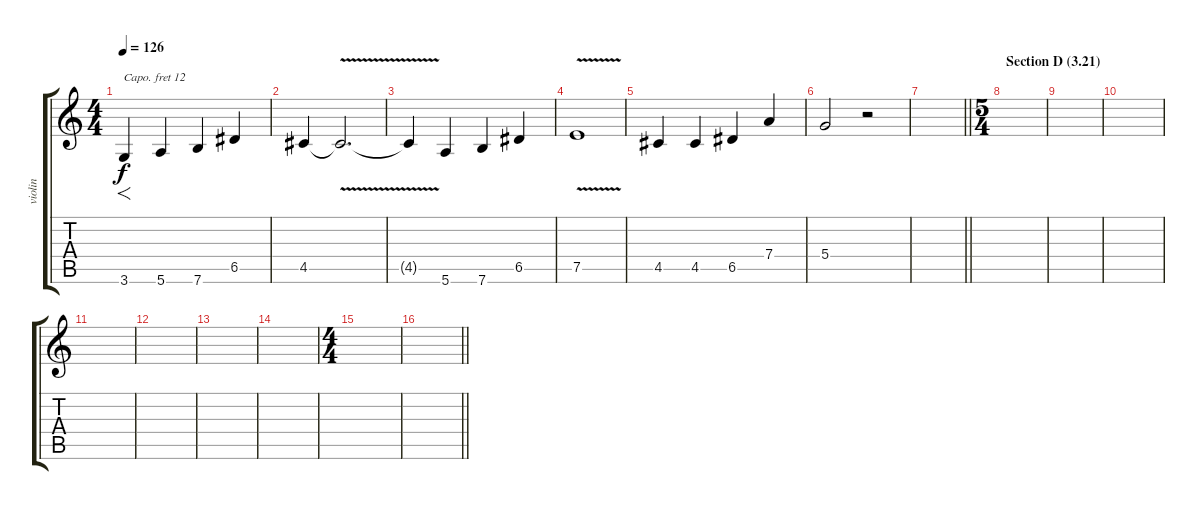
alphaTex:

\track ("violin" "violin") {instrument violin}
\staff {score tabs}
\capo 12
\tuning (E4 B3 G3 D3 A2 E2) {hide}
\ts (4 4)
\tempo 126
\clef g2
\ks c
3.6.4{f dy f} 5.6.4 7.6.4 6.5.4 |
4.5.4 4.5{v t}.2{d} |
4.5{t}.4 5.6.4 7.6.4 6.5.4 |
7.5{v}.1 |
4.5.4 4.5.4 6.5.4 7.4.4 |
5.4.2 r.2 |
\barLineRight lightlight
|
\ts (5 4)
\section ("" "Section D (3.21)")
|
|
|
|
|
|
|
\ts (4 4)
|
\barLineRight lightlight
